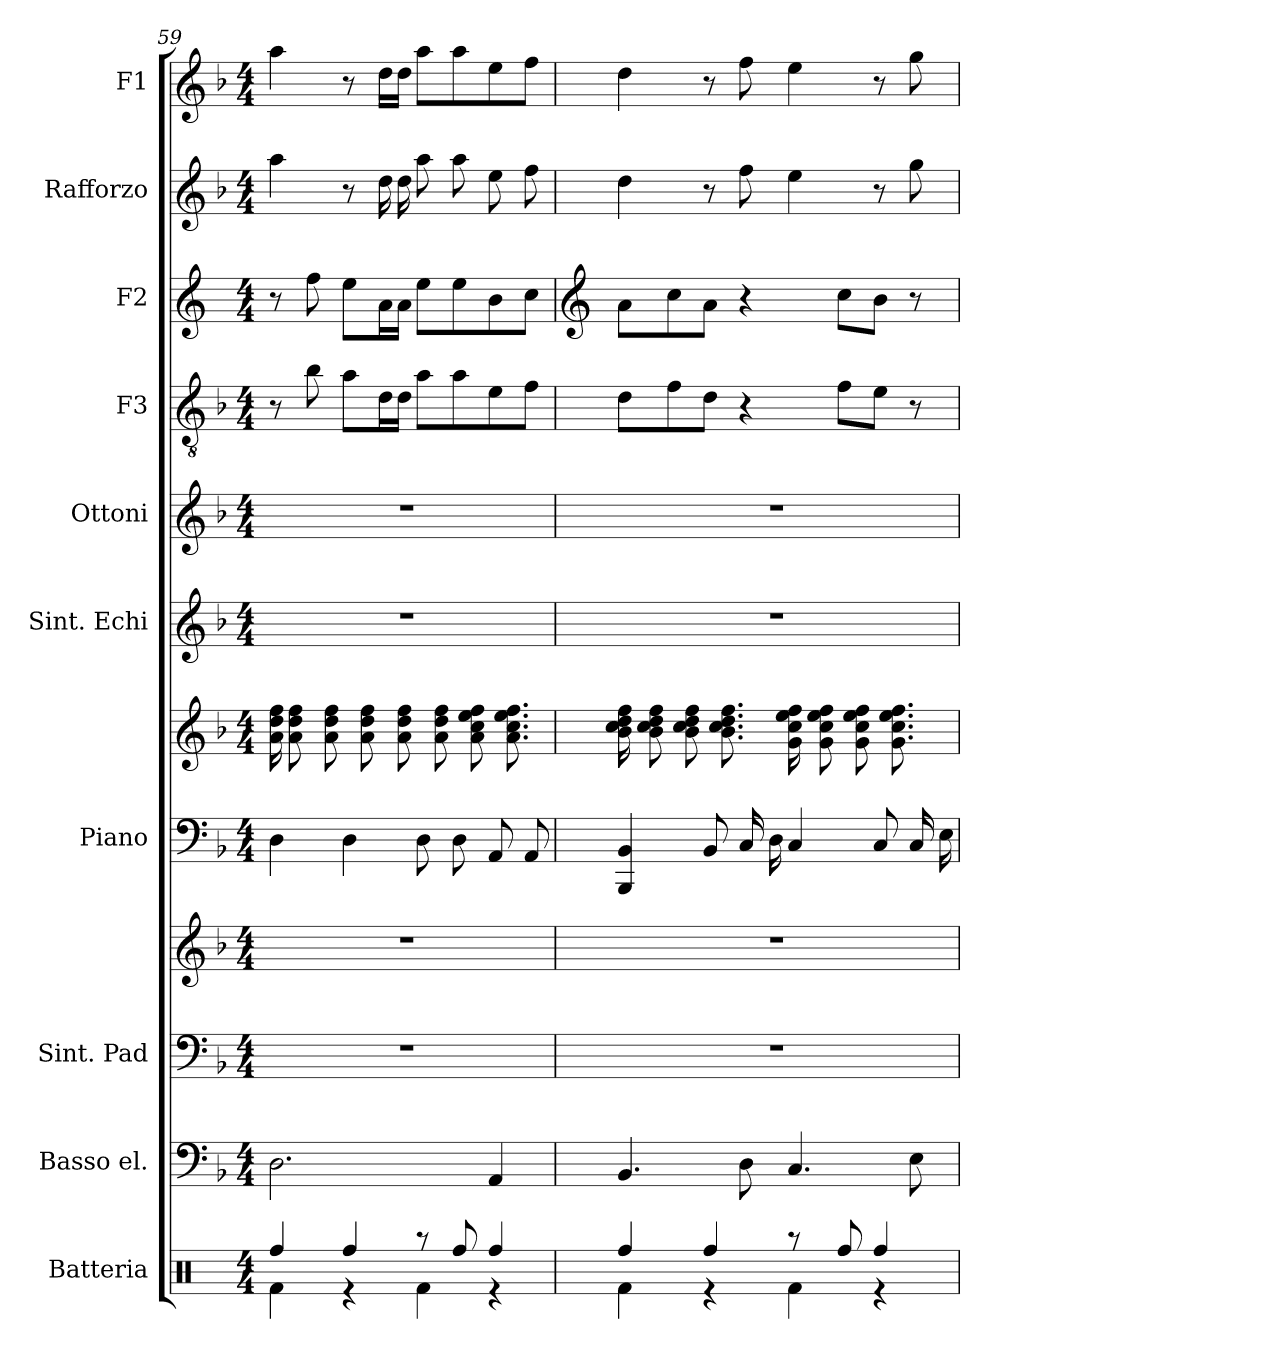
**kern	**kern	**kern	**kern	**kern	**kern	**kern	**kern	**kern	**kern	**kern	**kern
*part10	*part9	*part8	*part8	*part7	*part7	*part6	*part5	*part4	*part3	*part2	*part1
*staff12	*staff11	*staff10	*staff9	*staff8	*staff7	*staff6	*staff5	*staff4	*staff3	*staff2	*staff1
*I"Batteria	*I"Basso el.	*I"Sint. Pad	*	*I"Piano	*	*I"Sint. Echi	*I"Ottoni	*I"F3	*I"F2	*I"Rafforzo	*I"F1
*I'Bat	*I'B.el	*I'SintP	*	*	*	*I'SintE	*I'Ott	*I'F3	*I'F2	*I'Rfz	*I'F1
*clefX	*clefF4	*clefF4	*clefG2	*clefF4	*clefG2	*clefG2	*clefG2	*clefGv2	*clefG2	*clefG2	*clefG2
*	*ITrd7c12	*	*	*	*	*	*	*	*ITrd4c7	*ITrd7c12	*ITrd7c12
*k[]	*k[b-]	*k[b-]	*k[b-]	*k[b-]	*k[b-]	*k[b-]	*k[b-]	*k[b-]	*k[b-]	*k[b-]	*k[b-]
*M4/4	*M4/4	*M4/4	*M4/4	*M4/4	*M4/4	*M4/4	*M4/4	*M4/4	*M4/4	*M4/4	*M4/4
=59	=59	=59	=59	=59	=59	=59	=59	=59	=59	=59	=59
*^	*	*	*	*	*	*	*	*	*	*	*
4Rff/	4Rf\	2.DD\	1r	1r	4D\	16a\ 16dd\ 16ff\	1r	1r	8r	8r	4a\	4a\
.	.	.	.	.	.	8a\ 8dd\ 8ff\	.	.	.	.	.	.
.	.	.	.	.	.	.	.	.	8b-\	8b-\	.	.
.	.	.	.	.	.	8a\ 8dd\ 8ff\	.	.	.	.	.	.
4Rff/	4r	.	.	.	4D\	.	.	.	8a\L	8a\L	8r	8r
.	.	.	.	.	.	8a\ 8dd\ 8ff\	.	.	.	.	.	.
.	.	.	.	.	.	.	.	.	16d\L	16d\L	16d\	16d\LL
.	.	.	.	.	.	8a\ 8dd\ 8ff\	.	.	16d\JJ	16d\JJ	16d\	16d\JJ
8r	4Rf\	.	.	.	8D\	.	.	.	8a\L	8a\L	8a\	8a\L
.	.	.	.	.	.	8a\ 8dd\ 8ff\	.	.	.	.	.	.
8Rff/	.	.	.	.	8D\	.	.	.	8a\	8a\	8a\	8a\
.	.	.	.	.	.	8a\ 8cc\ 8ee\ 8ff\	.	.	.	.	.	.
4Rff/	4r	4AAA/	.	.	8AA/	.	.	.	8e\	8e\	8e\	8e\
.	.	.	.	.	.	8.a\ 8.cc\ 8.ee\ 8.ff\	.	.	.	.	.	.
.	.	.	.	.	8AA/	.	.	.	8f\J	8f\J	8f\	8f\J
!!LO:PB:g=z
=60	=60	=60	=60	=60	=60	=60	=60	=60	=60	=60	=60	=60
*	*	*	*	*	*	*	*	*	*	*clefG2	*	*
4Rff/	4Rf\	4.BBB-/	1r	1r	4BBB-/ 4BB-/	16b-\ 16cc\ 16dd\ 16ff\	1r	1r	8d\L	8d\L	4d\	4d\
.	.	.	.	.	.	8b-\ 8cc\ 8dd\ 8ff\	.	.	.	.	.	.
.	.	.	.	.	.	.	.	.	8f\	8f\	.	.
.	.	.	.	.	.	8b-\ 8cc\ 8dd\ 8ff\	.	.	.	.	.	.
4Rff/	4r	.	.	.	8BB-/	.	.	.	8d\J	8d\J	8r	8r
.	.	.	.	.	.	8.b-\ 8.cc\ 8.dd\ 8.ff\	.	.	.	.	.	.
.	.	8DD\	.	.	16C/	.	.	.	4r	4r	8f\	8f\
.	.	.	.	.	16D\	.	.	.	.	.	.	.
8r	4Rf\	4.CC/	.	.	4C/	16g\ 16cc\ 16ee\ 16ff\	.	.	.	.	4e\	4e\
.	.	.	.	.	.	8g\ 8cc\ 8ee\ 8ff\	.	.	.	.	.	.
8Rff/	.	.	.	.	.	.	.	.	8f\L	8f\L	.	.
.	.	.	.	.	.	8g\ 8cc\ 8ee\ 8ff\	.	.	.	.	.	.
4Rff/	4r	.	.	.	8C/	.	.	.	8e\J	8e\J	8r	8r
.	.	.	.	.	.	8.g\ 8.cc\ 8.ee\ 8.ff\	.	.	.	.	.	.
.	.	8EE\	.	.	16C/	.	.	.	8r	8r	8g\	8g\
.	.	.	.	.	16E\	.	.	.	.	.	.	.
*v	*v	*	*	*	*	*	*	*	*	*	*	*
=	=	=	=	=	=	=	=	=	=	=	=
*-	*-	*-	*-	*-	*-	*-	*-	*-	*-	*-	*-
